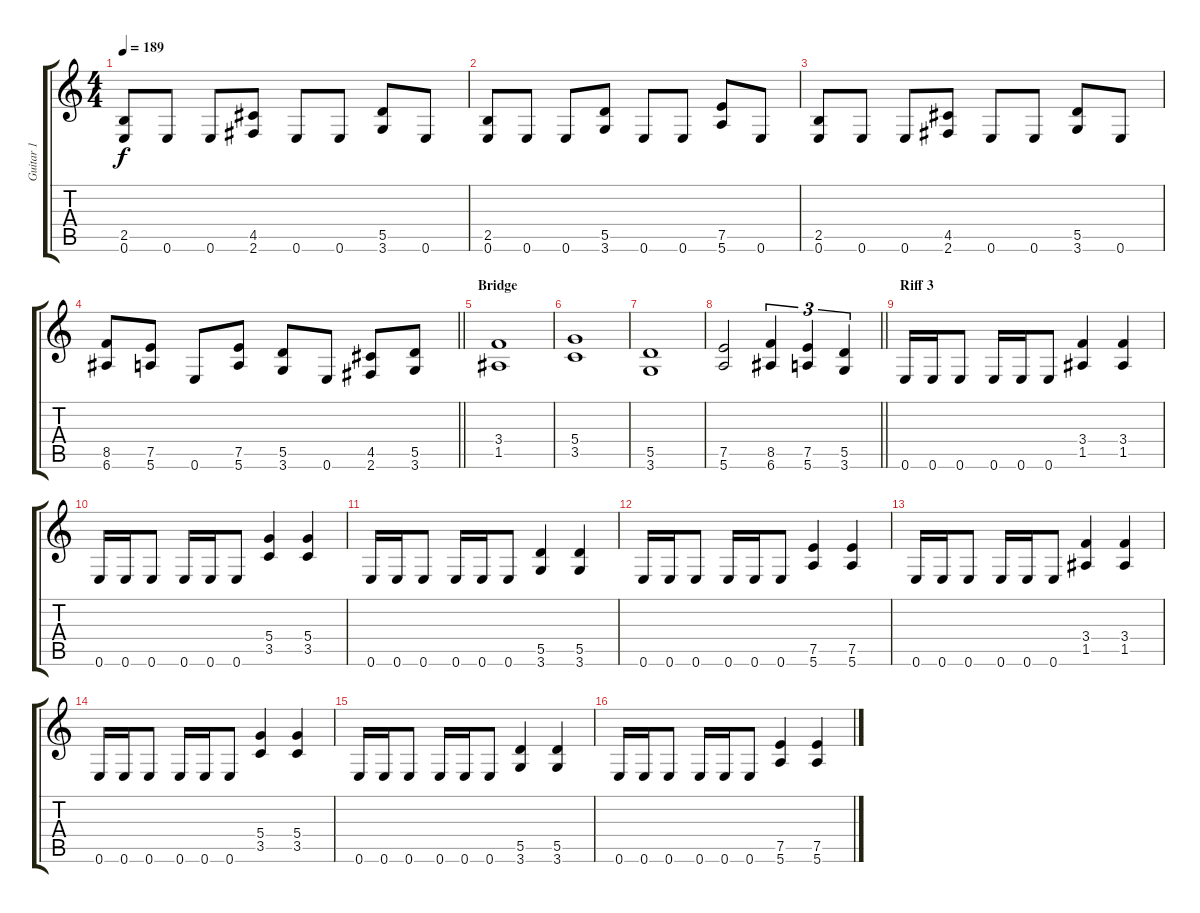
\track ("Guitar 1" "Guitar 1") {instrument distortionguitar}
\staff {score tabs}
\tuning (E4 B3 G3 D3 A2 E2) {hide}
\ts (4 4)
\tempo 189
\clef g2
\ks c
(2.5 0.6).8{dy f} 0.6.8 0.6.8 (4.5 2.6).8 0.6.8 0.6.8 (5.5 3.6).8 0.6.8 |
(2.5 0.6).8 0.6.8 0.6.8 (5.5 3.6).8 0.6.8 0.6.8 (7.5 5.6).8 0.6.8 |
(2.5 0.6).8 0.6.8 0.6.8 (4.5 2.6).8 0.6.8 0.6.8 (5.5 3.6).8 0.6.8 |
\barLineRight lightlight
(8.5 6.6).8 (7.5 5.6).8 0.6.8 (7.5 5.6).8 (5.5 3.6).8 0.6.8 (4.5 2.6).8 (5.5 3.6).8 |
\section ("" "Bridge")
(3.4 1.5).1 |
(5.4 3.5).1 |
(5.5 3.6).1 |
\barLineRight lightlight
(7.5 5.6).2 (8.5 6.6).4{tu (3 2)} (7.5 5.6).4{tu (3 2)} (5.5 3.6).4{tu (3 2)} |
\section ("" "Riff 3")
0.6.16 0.6.16 0.6.8 0.6.16 0.6.16 0.6.8 (3.4 1.5).4 (3.4 1.5).4 |
0.6.16 0.6.16 0.6.8 0.6.16 0.6.16 0.6.8 (5.4 3.5).4 (5.4 3.5).4 |
0.6.16 0.6.16 0.6.8 0.6.16 0.6.16 0.6.8 (5.5 3.6).4 (5.5 3.6).4 |
0.6.16 0.6.16 0.6.8 0.6.16 0.6.16 0.6.8 (7.5 5.6).4 (7.5 5.6).4 |
0.6.16 0.6.16 0.6.8 0.6.16 0.6.16 0.6.8 (3.4 1.5).4 (3.4 1.5).4 |
0.6.16 0.6.16 0.6.8 0.6.16 0.6.16 0.6.8 (5.4 3.5).4 (5.4 3.5).4 |
0.6.16 0.6.16 0.6.8 0.6.16 0.6.16 0.6.8 (5.5 3.6).4 (5.5 3.6).4 |
0.6.16 0.6.16 0.6.8 0.6.16 0.6.16 0.6.8 (7.5 5.6).4 (7.5 5.6).4
